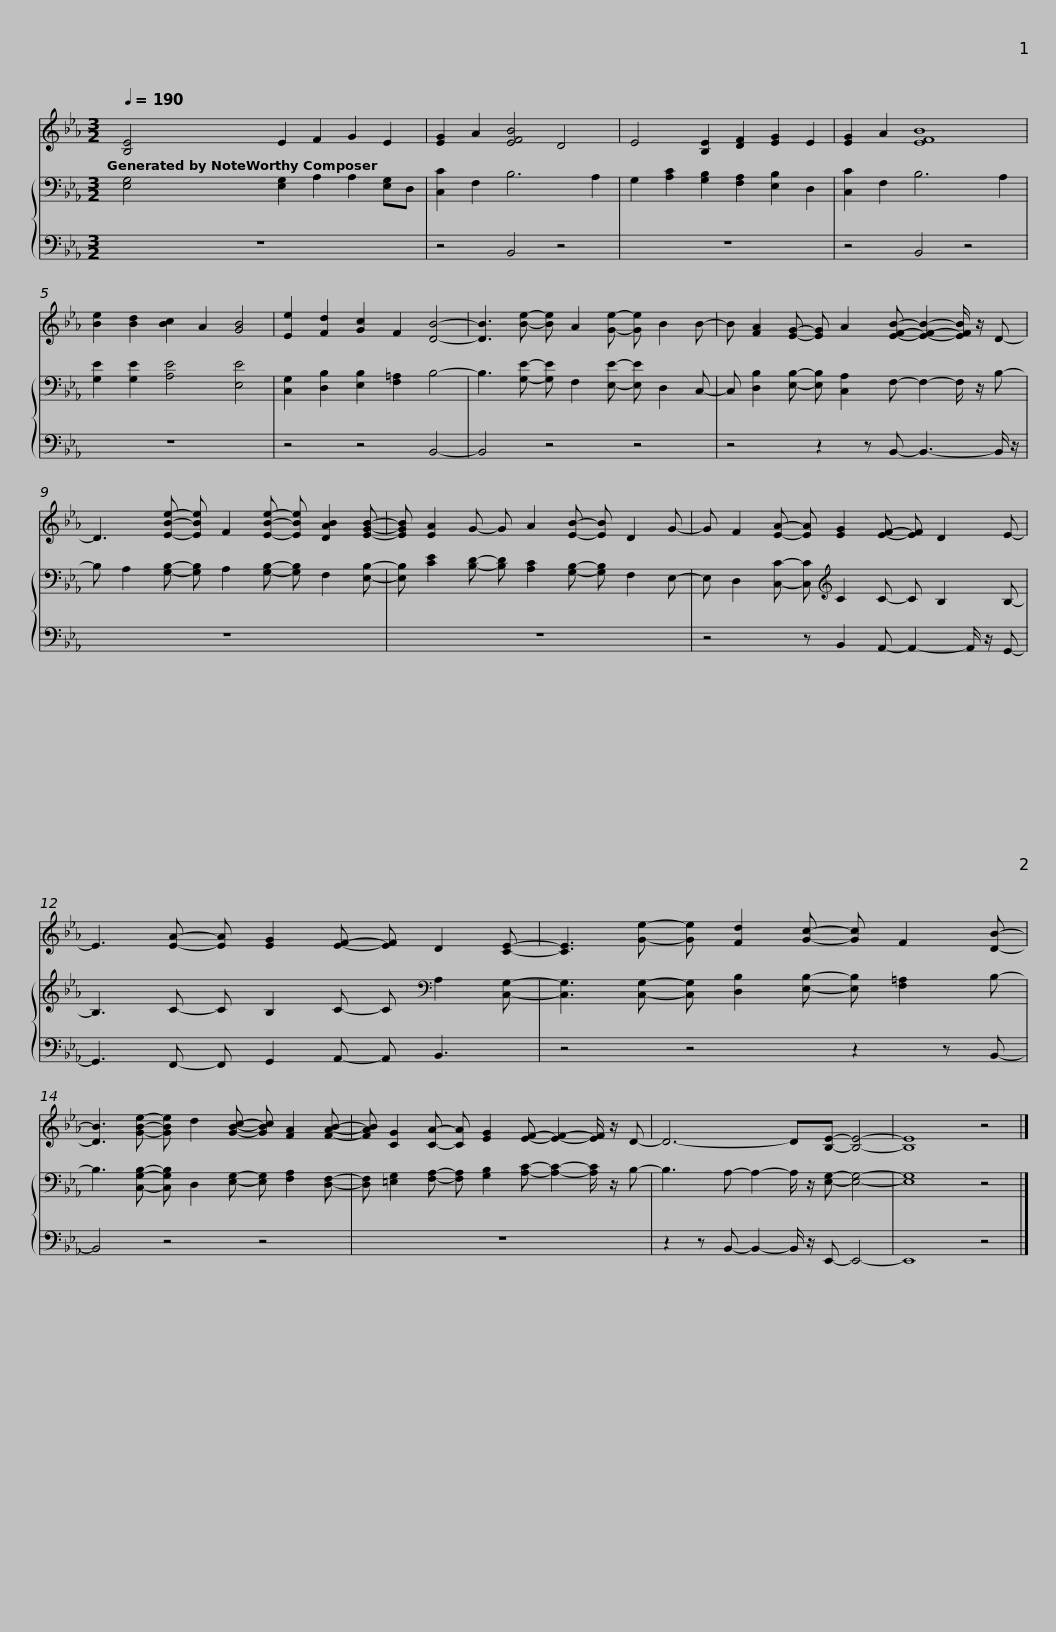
X:1
%%score 1 { 2 | 3 }
L:1/8
Q:1/4=190
M:3/2
I:linebreak $
K:Eb
V:1 treble
V:2 bass
V:3 bass
V:1
 [B,E]4 E2 F2 G2 E2 | [EG]2 A2 [EFB]4 D4 | E4 [B,E]2 [DF]2 [EG]2 E2 |$ [EG]2 A2 [EFB]8 | [Be]2 [Bd]2 [Bc]2 A2 [GB]4 | %5
 [Ee]2 [Fd]2 [Gc]2 F2 [DB]4- | [DB]3 [Be]- [Be] A2 [Ge]- [Ge] B2 B- |$ B [FA]2 [EG]- [EG] A2 [EFB]- [EFB]2- [EFB]/ z/ D- | D3 [EBe]- [EBe] F2 [EBe]- [EBe] [DAB]2 [EGB]- |$ [EGB] [EA]2 G- G A2 [EB]- [EB] D2 G- | %10
 G F2 [EA]- [EA] [EG]2 [EF]- [EF] D2 E- |$ E3 [EA]- [EA] [EG]2 [EF]- [EF] D2 [CE]- | [CE]3 [Ge]- [Ge] [Fd]2 [Gc]- [Gc] F2 [DB]- | [DB]3 [GBe]- [GBe] d2 [GBc]- [GBc] [FA]2 [FAB]- |$ [FAB] [CG]2 [CA]- [CA] [EG]2 [EF]- [EF]2- [EF]/ z/ D- | %15
 D6- D[B,E]- [B,E]4- | [B,E]8 z4 |] %17
V:2
 [E,G,]4 [E,G,]2 A,2 A,2 [E,G,]D, | [C,C]2 F,2 B,6 A,2 | G,2 [A,C]2 [G,B,]2 [F,A,]2 [E,B,]2 D,2 |$ [C,C]2 F,2 B,6 A,2 | [G,E]2 [G,E]2 [A,E]4 [E,E]4 | %5
 [C,G,]2 [D,B,]2 [E,B,]2 [F,=A,]2 B,4- | B,3 [G,E]- [G,E] F,2 [E,E]- [E,E] D,2 C,- |$ C, [D,B,]2 [E,B,]- [E,B,] [C,A,]2 F,- F,2- F,/ z/ B,- | B, A,2 [G,B,]- [G,B,] A,2 [G,B,]- [G,B,] F,2 [E,B,]- |$ [E,B,] [CE]2 [B,D]- [B,D] [A,C]2 [G,B,]- [G,B,] F,2 E,- | %10
 E, D,2 [C,C]- [C,C][K:treble] C2 C- C B,2 B,- |$ B,3 C- C B,2 C- C[K:bass] A,2 [C,G,]- | [C,G,]3 [C,G,]- [C,G,] [D,B,]2 [E,B,]- [E,B,] [F,=A,]2 B,- | B,3 [C,G,B,]- [C,G,B,] D,2 [E,G,]- [E,G,] [F,A,]2 [D,F,]- |$ [D,F,] [=E,G,]2 [F,A,]- [F,A,] [G,B,]2 [A,C]- [A,C]2- [A,C]/ z/ B,- | %15
 B,3 A,- A,2- A,/ z/ [E,G,]- [E,G,]4- | [E,G,]8 z4 |] %17
V:3
 z12 | z4 B,,4 z4 | z12 |$ z4 B,,4 z4 | z12 | %5
 z4 z4 B,,4- | B,,4 z4 z4 |$ z4 z2 z B,,- B,,3- B,,/ z/ | z12 |$ z12 | %10
 z4 z B,,2 A,,- A,,2- A,,/ z/ G,,- |$ G,,3 F,,- F,, G,,2 A,,- A,, B,,3 | z4 z4 z2 z B,,- | B,,4 z4 z4 |$ z12 | %15
 z2 z B,,- B,,2- B,,/ z/ E,,- E,,4- | E,,8 z4 |] %17
